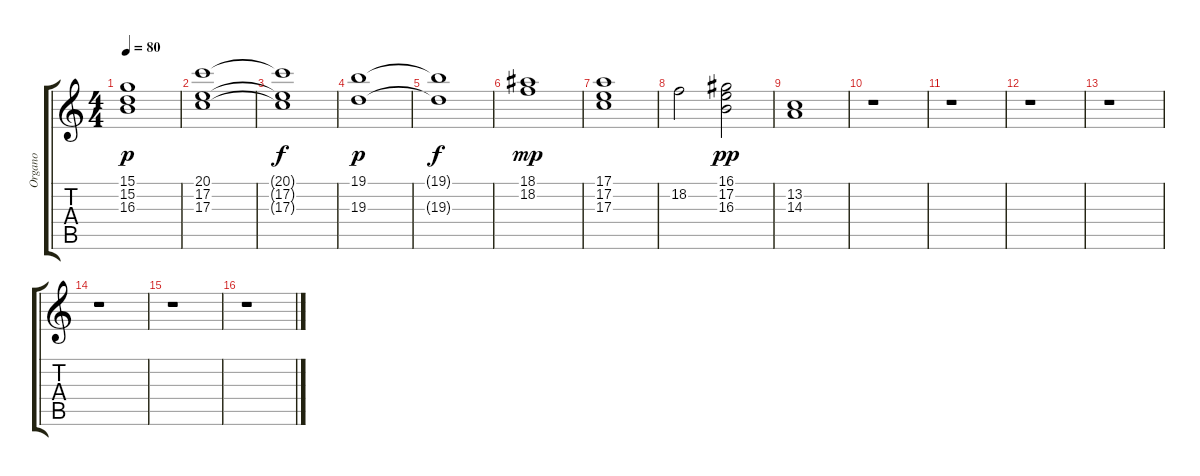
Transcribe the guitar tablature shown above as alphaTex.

\track ("Organo" "Organo") {instrument percussiveorgan}
\staff {score tabs}
\tuning (E4 B3 G3 D3 A2 E2) {hide}
\ts (4 4)
\tempo 80
\clef g2
\ks c
(15.1 15.2 16.3).1{dy p} |
(20.1 17.2 17.3).1 |
(20.1{t} 17.2{t} 17.3{t}).1{dy f} |
(19.1 19.3).1{dy p} |
(19.1{t} 19.3{t}).1{dy f} |
(18.1 18.2).1{dy mp} |
(17.1 17.2 17.3).1 |
18.2.2 (16.1 17.2 16.3).2{dy pp} |
(13.2 14.3).1 |
r.1 |
r.1 |
r.1 |
r.1 |
r.1 |
r.1 |
r.1
